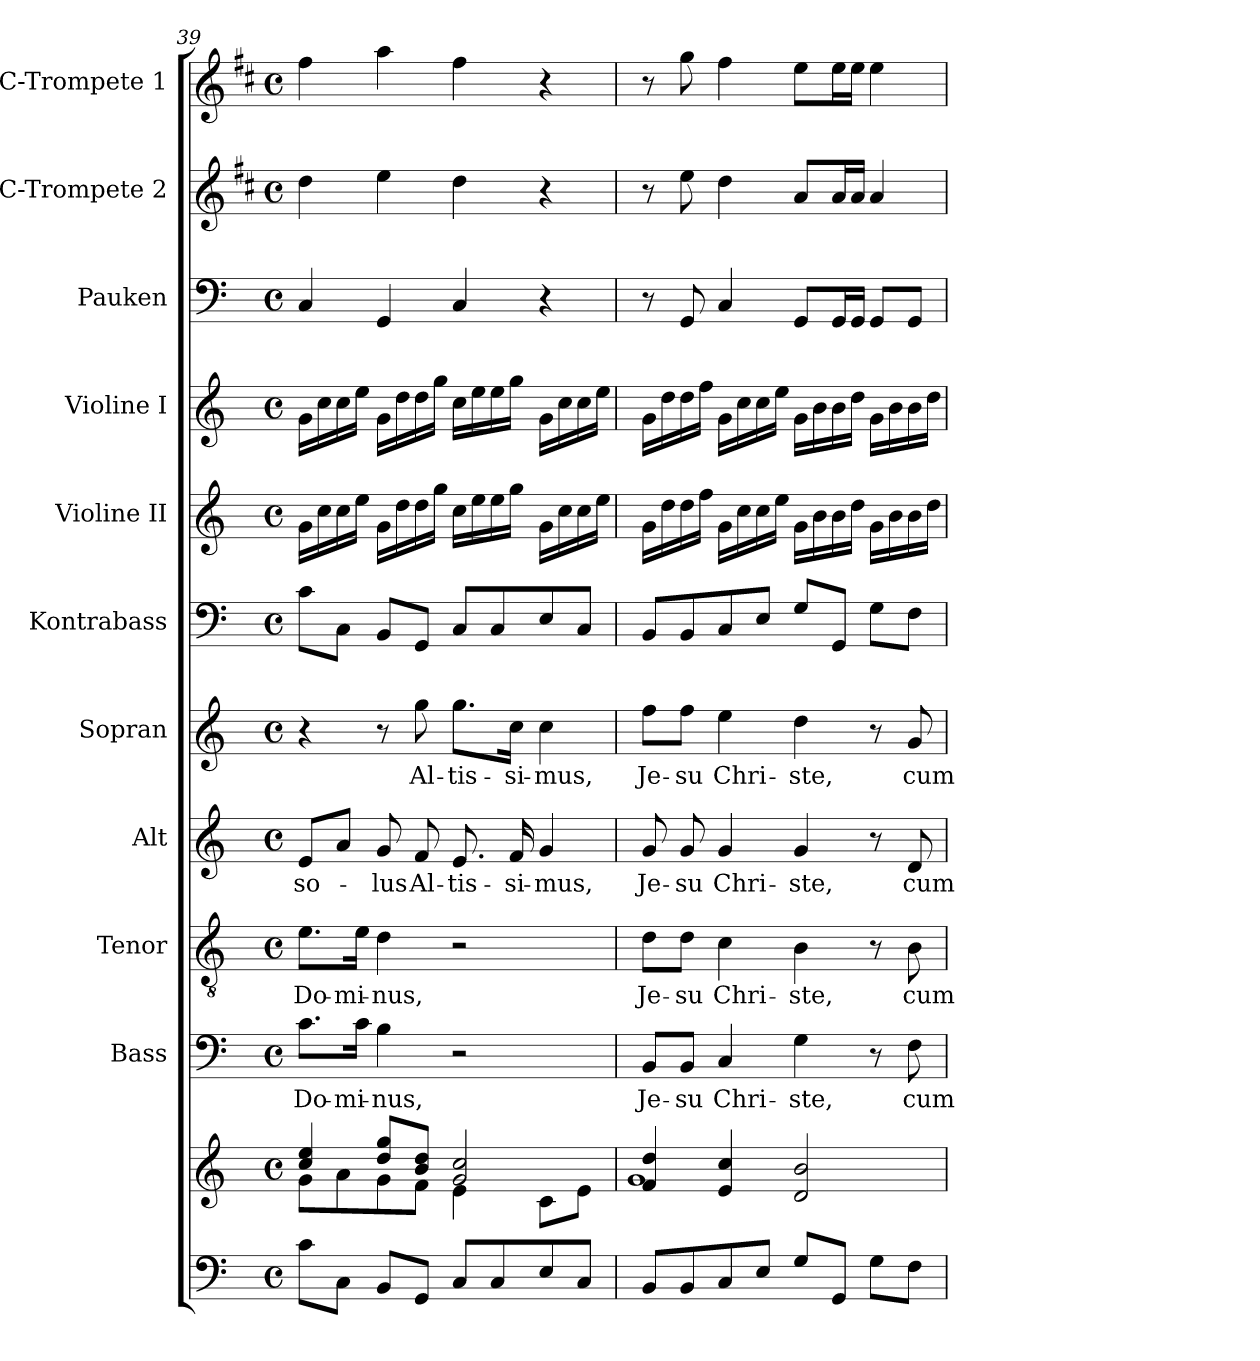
**kern	**kern	**kern	**text	**kern	**text	**kern	**text	**kern	**text	**kern	**kern	**kern	**kern	**kern	**kern
*part11	*part11	*part10	*part10	*part9	*part9	*part8	*part8	*part7	*part7	*part6	*part5	*part4	*part3	*part2	*part1
*staff12	*staff11	*staff10	*staff10	*staff9	*staff9	*staff8	*staff8	*staff7	*staff7	*staff6	*staff5	*staff4	*staff3	*staff2	*staff1
*	*	*I"Bass	*	*I"Tenor	*	*I"Alt	*	*I"Sopran	*	*I"Kontrabass	*I"Violine II	*I"Violine I	*I"Pauken	*I"C-Trompete 2	*I"C-Trompete 1
*	*	*I'B.	*	*I'T.	*	*I'A.	*	*I'S.	*	*I'Kb.	*I'Vl. II	*I'Vl. I	*I'Pk.	*I'C Trp. 2	*I'C Trp. 1
*clefF4	*clefG2	*clefF4	*	*clefGv2	*	*clefG2	*	*clefG2	*	*clefF4	*clefG2	*clefG2	*clefF4	*clefG2	*clefG2
*	*	*	*	*	*	*	*	*	*	*ITrd7c12	*	*	*	*ITrd1c2	*ITrd1c2
*k[]	*k[]	*k[]	*	*k[]	*	*k[]	*	*k[]	*	*k[]	*k[]	*k[]	*k[]	*k[]	*k[]
*C:	*C:	*C:	*	*C:	*	*C:	*	*C:	*	*C:	*C:	*C:	*C:	*C:	*C:
*M4/4	*M4/4	*M4/4	*	*M4/4	*	*M4/4	*	*M4/4	*	*M4/4	*M4/4	*M4/4	*M4/4	*M4/4	*M4/4
*met(c)	*met(c)	*met(c)	*	*met(c)	*	*met(c)	*	*met(c)	*	*met(c)	*met(c)	*met(c)	*met(c)	*met(c)	*met(c)
=39	=39	=39	=39	=39	=39	=39	=39	=39	=39	=39	=39	=39	=39	=39	=39
*	*^	*	*	*	*	*	*	*	*	*	*	*	*	*	*
!	!	!	!	!LO:LY:b	!	!LO:LY:b	!	!LO:LY:b	!	!	!	!	!	!	!	!
8c\L	4cc/ 4ee/	8g\L	8.c\L	Do-	8.e\L	Do-	8e/L	so-	4r	.	8C\L	16g\LL	16g\LL	4C/	4cc\	4ee\
.	.	.	.	.	.	.	.	.	.	.	.	16cc\	16cc\	.	.	.
8C\J	.	8a\	.	.	.	.	8a/J	.	.	.	8CC\J	16cc\	16cc\	.	.	.
!	!	!	!	!LO:LY:b	!	!LO:LY:b	!	!	!	!	!	!	!	!	!	!
.	.	.	16c\Jk	-mi-	16e\Jk	-mi-	.	.	.	.	.	16ee\JJ	16ee\JJ	.	.	.
!	!	!	!	!LO:LY:b	!	!LO:LY:b	!	!LO:LY:b	!	!	!	!	!	!	!	!
8BB/L	8dd/ 8gg/L	8g\	4B\	-nus,	4d\	-nus,	8g/	-lus	8r	.	8BBB/L	16g\LL	16g\LL	4GG/	4dd\	4gg\
.	.	.	.	.	.	.	.	.	.	.	.	16dd\	16dd\	.	.	.
!	!	!	!	!	!	!	!	!LO:LY:b	!	!LO:LY:b	!	!	!	!	!	!
8GG/J	8b/ 8dd/J	8f\J	.	.	.	.	8f/	Al-	8gg\	Al-	8GGG/J	16dd\	16dd\	.	.	.
.	.	.	.	.	.	.	.	.	.	.	.	16gg\JJ	16gg\JJ	.	.	.
!	!	!	!	!	!	!	!	!LO:LY:b	!	!LO:LY:b	!	!	!	!	!	!
8C/L	2g/ 2cc/	4e\	2r	.	2r	.	8.e/	-tis-	8.gg\L	-tis-	8CC/L	16cc\LL	16cc\LL	4C/	4cc\	4ee\
.	.	.	.	.	.	.	.	.	.	.	.	16ee\	16ee\	.	.	.
8C/	.	.	.	.	.	.	.	.	.	.	8CC/	16ee\	16ee\	.	.	.
!	!	!	!	!	!	!	!	!LO:LY:b	!	!LO:LY:b	!	!	!	!	!	!
.	.	.	.	.	.	.	16f/	-si-	16cc\Jk	-si-	.	16gg\JJ	16gg\JJ	.	.	.
!	!	!	!	!	!	!	!	!LO:LY:b	!	!LO:LY:b	!	!	!	!	!	!
8E/	.	8c\L	.	.	.	.	4g/	-mus,	4cc\	-mus,	8EE/	16g\LL	16g\LL	4r	4r	4r
.	.	.	.	.	.	.	.	.	.	.	.	16cc\	16cc\	.	.	.
8C/J	.	8e\J	.	.	.	.	.	.	.	.	8CC/J	16cc\	16cc\	.	.	.
.	.	.	.	.	.	.	.	.	.	.	.	16ee\JJ	16ee\JJ	.	.	.
!!LO:PB:g=z
=40	=40	=40	=40	=40	=40	=40	=40	=40	=40	=40	=40	=40	=40	=40	=40	=40
!	!	!	!	!LO:LY:b	!	!LO:LY:b	!	!LO:LY:b	!	!LO:LY:b	!	!	!	!	!	!
8BB/L	4f/ 4dd/	1g	8BB/L	Je-	8d\L	Je-	8g/	Je-	8ff\L	Je-	8BBB/L	16g\LL	16g\LL	8r	8r	8r
.	.	.	.	.	.	.	.	.	.	.	.	16dd\	16dd\	.	.	.
!	!	!	!	!LO:LY:b	!	!LO:LY:b	!	!LO:LY:b	!	!LO:LY:b	!	!	!	!	!	!
8BB/	.	.	8BB/J	-su	8d\J	-su	8g/	-su	8ff\J	-su	8BBB/	16dd\	16dd\	8GG/	8dd\	8ff\
.	.	.	.	.	.	.	.	.	.	.	.	16ff\JJ	16ff\JJ	.	.	.
!	!	!	!	!LO:LY:b	!	!LO:LY:b	!	!LO:LY:b	!	!LO:LY:b	!	!	!	!	!	!
8C/	4e/ 4cc/	.	4C/	Chri-	4c\	Chri-	4g/	Chri-	4ee\	Chri-	8CC/	16g\LL	16g\LL	4C/	4cc\	4ee\
.	.	.	.	.	.	.	.	.	.	.	.	16cc\	16cc\	.	.	.
8E/J	.	.	.	.	.	.	.	.	.	.	8EE/J	16cc\	16cc\	.	.	.
.	.	.	.	.	.	.	.	.	.	.	.	16ee\JJ	16ee\JJ	.	.	.
!	!	!	!	!LO:LY:b	!	!LO:LY:b	!	!LO:LY:b	!	!LO:LY:b	!	!	!	!	!	!
8G/L	2d/ 2b/	.	4G\	-ste,	4B\	-ste,	4g/	-ste,	4dd\	-ste,	8GG/L	16g\LL	16g\LL	8GG/L	8g/L	8dd\L
.	.	.	.	.	.	.	.	.	.	.	.	16b\	16b\	.	.	.
8GG/J	.	.	.	.	.	.	.	.	.	.	8GGG/J	16b\	16b\	16GG/L	16g/L	16dd\L
.	.	.	.	.	.	.	.	.	.	.	.	16dd\JJ	16dd\JJ	16GG/JJ	16g/JJ	16dd\JJ
8G\L	.	.	8r	.	8r	.	8r	.	8r	.	8GG\L	16g\LL	16g\LL	8GG/L	4g/	4dd\
.	.	.	.	.	.	.	.	.	.	.	.	16b\	16b\	.	.	.
!	!	!	!	!LO:LY:b	!	!LO:LY:b	!	!LO:LY:b	!	!LO:LY:b	!	!	!	!	!	!
8F\J	.	.	8F\	cum	8B\	cum	8d/	cum	8g/	cum	8FF\J	16b\	16b\	8GG/J	.	.
.	.	.	.	.	.	.	.	.	.	.	.	16dd\JJ	16dd\JJ	.	.	.
*	*v	*v	*	*	*	*	*	*	*	*	*	*	*	*	*	*
=	=	=	=	=	=	=	=	=	=	=	=	=	=	=	=
*-	*-	*-	*-	*-	*-	*-	*-	*-	*-	*-	*-	*-	*-	*-	*-
